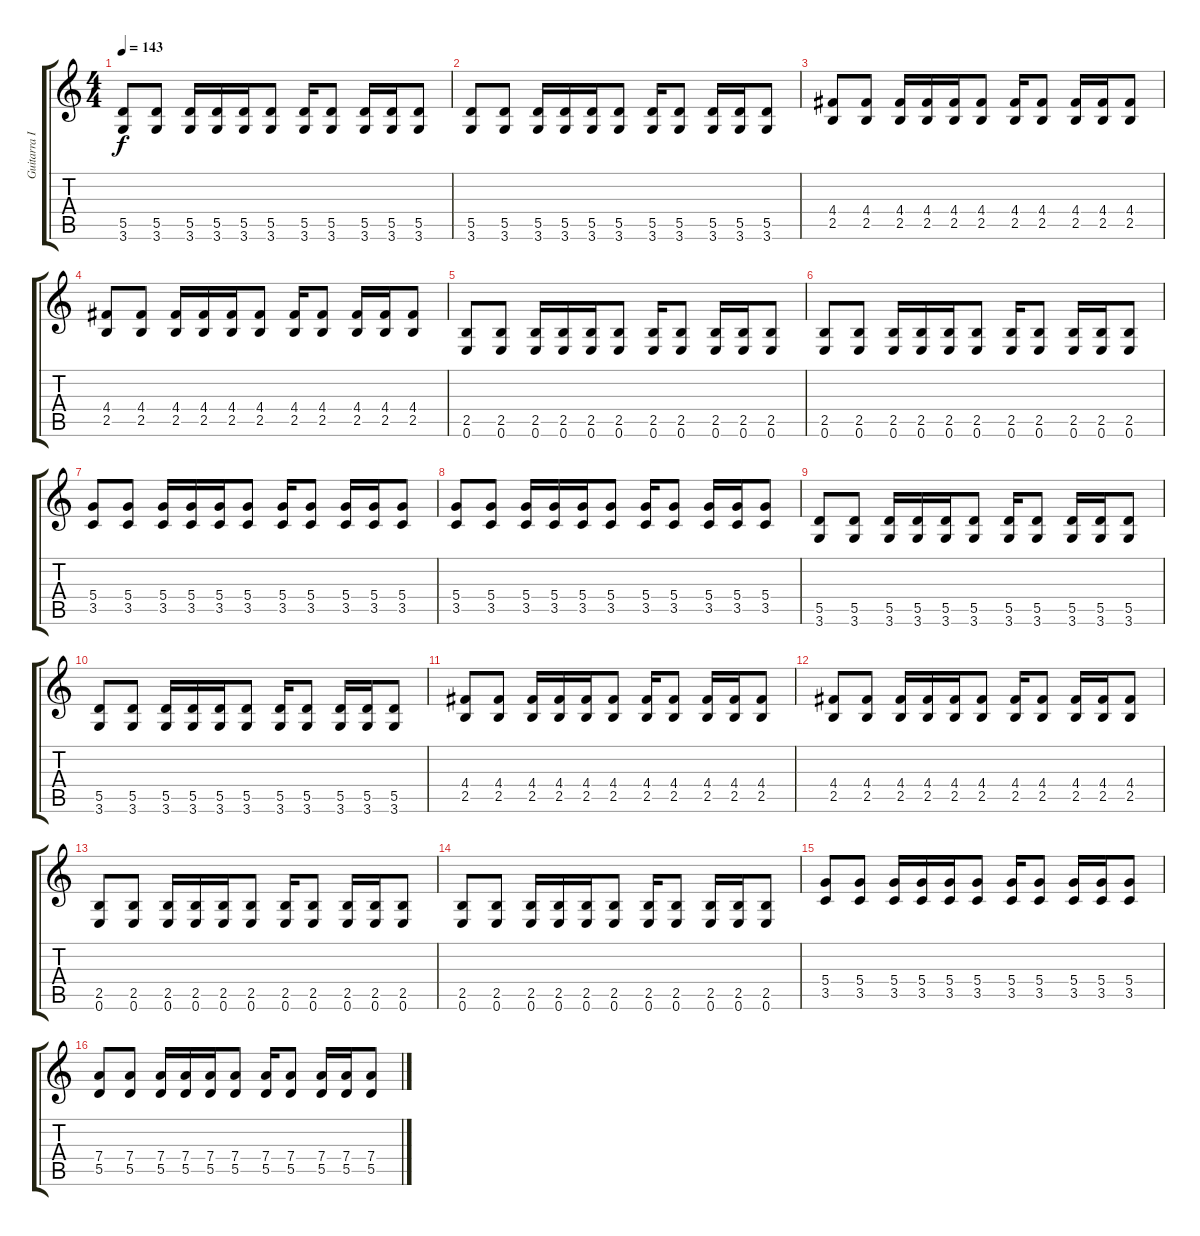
\track ("Guitarra I" "Guitarra I") {instrument distortionguitar}
\staff {score tabs}
\tuning (E4 B3 G3 D3 A2 E2) {hide}
\ts (4 4)
\tempo 143
\clef g2
\ks c
(5.5 3.6).8{dy f} (5.5 3.6).8 (5.5 3.6).16 (5.5 3.6).16 (5.5 3.6).16 (5.5 3.6).8 (5.5 3.6).16 (5.5 3.6).8 (5.5 3.6).16 (5.5 3.6).16 (5.5 3.6).8 |
(5.5 3.6).8 (5.5 3.6).8 (5.5 3.6).16 (5.5 3.6).16 (5.5 3.6).16 (5.5 3.6).8 (5.5 3.6).16 (5.5 3.6).8 (5.5 3.6).16 (5.5 3.6).16 (5.5 3.6).8 |
(4.4 2.5).8 (4.4 2.5).8 (4.4 2.5).16 (4.4 2.5).16 (4.4 2.5).16 (4.4 2.5).8 (4.4 2.5).16 (4.4 2.5).8 (4.4 2.5).16 (4.4 2.5).16 (4.4 2.5).8 |
(4.4 2.5).8 (4.4 2.5).8 (4.4 2.5).16 (4.4 2.5).16 (4.4 2.5).16 (4.4 2.5).8 (4.4 2.5).16 (4.4 2.5).8 (4.4 2.5).16 (4.4 2.5).16 (4.4 2.5).8 |
(2.5 0.6).8 (2.5 0.6).8 (2.5 0.6).16 (2.5 0.6).16 (2.5 0.6).16 (2.5 0.6).8 (2.5 0.6).16 (2.5 0.6).8 (2.5 0.6).16 (2.5 0.6).16 (2.5 0.6).8 |
(2.5 0.6).8 (2.5 0.6).8 (2.5 0.6).16 (2.5 0.6).16 (2.5 0.6).16 (2.5 0.6).8 (2.5 0.6).16 (2.5 0.6).8 (2.5 0.6).16 (2.5 0.6).16 (2.5 0.6).8 |
(5.4 3.5).8 (5.4 3.5).8 (5.4 3.5).16 (5.4 3.5).16 (5.4 3.5).16 (5.4 3.5).8 (5.4 3.5).16 (5.4 3.5).8 (5.4 3.5).16 (5.4 3.5).16 (5.4 3.5).8 |
(5.4 3.5).8 (5.4 3.5).8 (5.4 3.5).16 (5.4 3.5).16 (5.4 3.5).16 (5.4 3.5).8 (5.4 3.5).16 (5.4 3.5).8 (5.4 3.5).16 (5.4 3.5).16 (5.4 3.5).8 |
(5.5 3.6).8 (5.5 3.6).8 (5.5 3.6).16 (5.5 3.6).16 (5.5 3.6).16 (5.5 3.6).8 (5.5 3.6).16 (5.5 3.6).8 (5.5 3.6).16 (5.5 3.6).16 (5.5 3.6).8 |
(5.5 3.6).8 (5.5 3.6).8 (5.5 3.6).16 (5.5 3.6).16 (5.5 3.6).16 (5.5 3.6).8 (5.5 3.6).16 (5.5 3.6).8 (5.5 3.6).16 (5.5 3.6).16 (5.5 3.6).8 |
(4.4 2.5).8 (4.4 2.5).8 (4.4 2.5).16 (4.4 2.5).16 (4.4 2.5).16 (4.4 2.5).8 (4.4 2.5).16 (4.4 2.5).8 (4.4 2.5).16 (4.4 2.5).16 (4.4 2.5).8 |
(4.4 2.5).8 (4.4 2.5).8 (4.4 2.5).16 (4.4 2.5).16 (4.4 2.5).16 (4.4 2.5).8 (4.4 2.5).16 (4.4 2.5).8 (4.4 2.5).16 (4.4 2.5).16 (4.4 2.5).8 |
(2.5 0.6).8 (2.5 0.6).8 (2.5 0.6).16 (2.5 0.6).16 (2.5 0.6).16 (2.5 0.6).8 (2.5 0.6).16 (2.5 0.6).8 (2.5 0.6).16 (2.5 0.6).16 (2.5 0.6).8 |
(2.5 0.6).8 (2.5 0.6).8 (2.5 0.6).16 (2.5 0.6).16 (2.5 0.6).16 (2.5 0.6).8 (2.5 0.6).16 (2.5 0.6).8 (2.5 0.6).16 (2.5 0.6).16 (2.5 0.6).8 |
(5.4 3.5).8 (5.4 3.5).8 (5.4 3.5).16 (5.4 3.5).16 (5.4 3.5).16 (5.4 3.5).8 (5.4 3.5).16 (5.4 3.5).8 (5.4 3.5).16 (5.4 3.5).16 (5.4 3.5).8 |
(7.4 5.5).8 (7.4 5.5).8 (7.4 5.5).16 (7.4 5.5).16 (7.4 5.5).16 (7.4 5.5).8 (7.4 5.5).16 (7.4 5.5).8 (7.4 5.5).16 (7.4 5.5).16 (7.4 5.5).8
